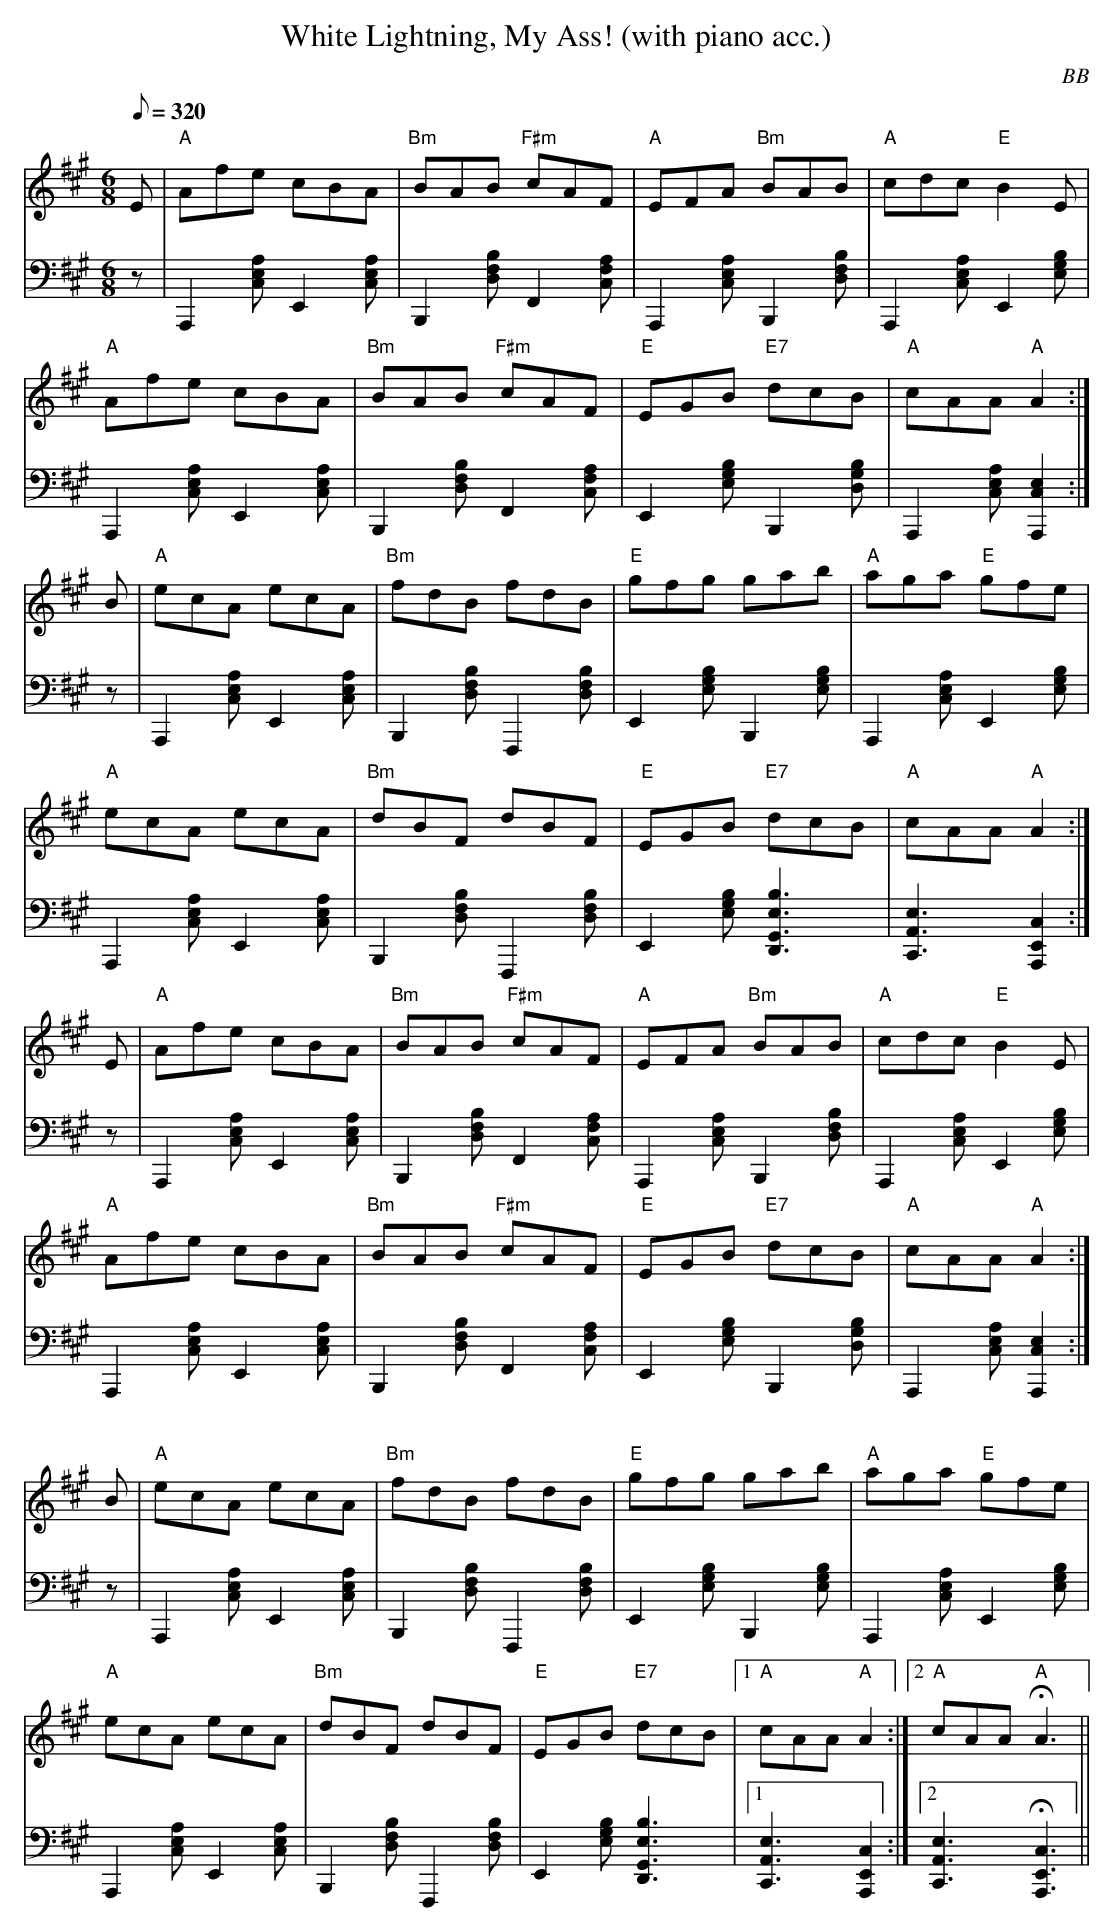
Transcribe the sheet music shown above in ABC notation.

X:1
T: White Lightning, My Ass! (with piano acc.)
C: BB
M: 6/8
Q: 1/8=320
L: 1/8
V: 1 program 1 21 %acc
V: 2 volume=70 clef=bass m=D program 1 00
K: A
[V:1] E |"A"Afe cBA | "Bm"BAB "F#m"cAF | "A"EFA "Bm"BAB | "A"cdc "E"B2 E |
[V:2] z|A,,2[AEC]E,2[AEC]|B,,2[BFD]F,2[FCA]|A,,2[AEC]B,,2[BFD]|A,,2[AEC]E,2[EBG]|
[V:1] "A"Afe cBA | "Bm"BAB "F#m"cAF | "E"EGB "E7"dcB | "A"cAA "A"A2 :|
[V:2] A,,2[AEC]E,2[AEC]|B,,2[BFD]F,2[FCA]|E,2[EBG]B,,2[DGB]|A,,2[AEC][A,,2E2C2]:|
[V:1] B|"A"ecA ecA |"Bm"fdB fdB | "E"gfg gab | "A"aga "E"gfe |
[V:2] z|A,,2[AEC]E,2[AEC]|B,,2[BDF]F,,2[BDF]|E,2[EBG]B,,2[EBG]|A,,2[AEC]E,2[EBG]|
[V:1] "A"ecA ecA |"Bm"dBF dBF | "E"EGB "E7"dcB |"A"cAA "A"A2 :|
[V:2] A,,2[AEC]E,2[AEC]|B,,2[BDF]F,,2[BDF]|E,2[EBG][E3B3D,3G,3]|[A,3E3C,3][A,,2E,2C2]:|
[V:1] E |"A"Afe cBA | "Bm"BAB "F#m"cAF | "A"EFA "Bm"BAB | "A"cdc "E"B2 E |
[V:2] z|A,,2[AEC]E,2[AEC]|B,,2[BFD]F,2[FCA]|A,,2[AEC]B,,2[BFD]|A,,2[AEC]E,2[EBG]|
[V:1] "A"Afe cBA | "Bm"BAB "F#m"cAF | "E"EGB "E7"dcB | "A"cAA "A"A2 :|
[V:2] A,,2[AEC]E,2[AEC]|B,,2[BFD]F,2[FCA]|E,2[EBG]B,,2[DGB]|A,,2[AEC][A,,2E2C2]:|
[V:1] B|"A"ecA ecA |"Bm"fdB fdB | "E"gfg gab | "A"aga "E"gfe |
[V:2] z|A,,2[AEC]E,2[AEC]|B,,2[BDF]F,,2[BDF]|E,2[EBG]B,,2[EBG]|A,,2[AEC]E,2[EBG]|
[V:1] "A"ecA ecA |"Bm"dBF dBF | "E"EGB "E7"dcB |1 "A"cAA "A"A2 :|2 "A"cAA "A"HA3||
[V:2] A,,2[AEC]E,2[AEC]|B,,2[BDF]F,,2[BDF]|E,2[EBG][E3B3D,3G,3]|1 [A,3E3C,3][A,,2E,2C2]:|2\
[A,3E3C,3]H[A,,3E,3C3]||
